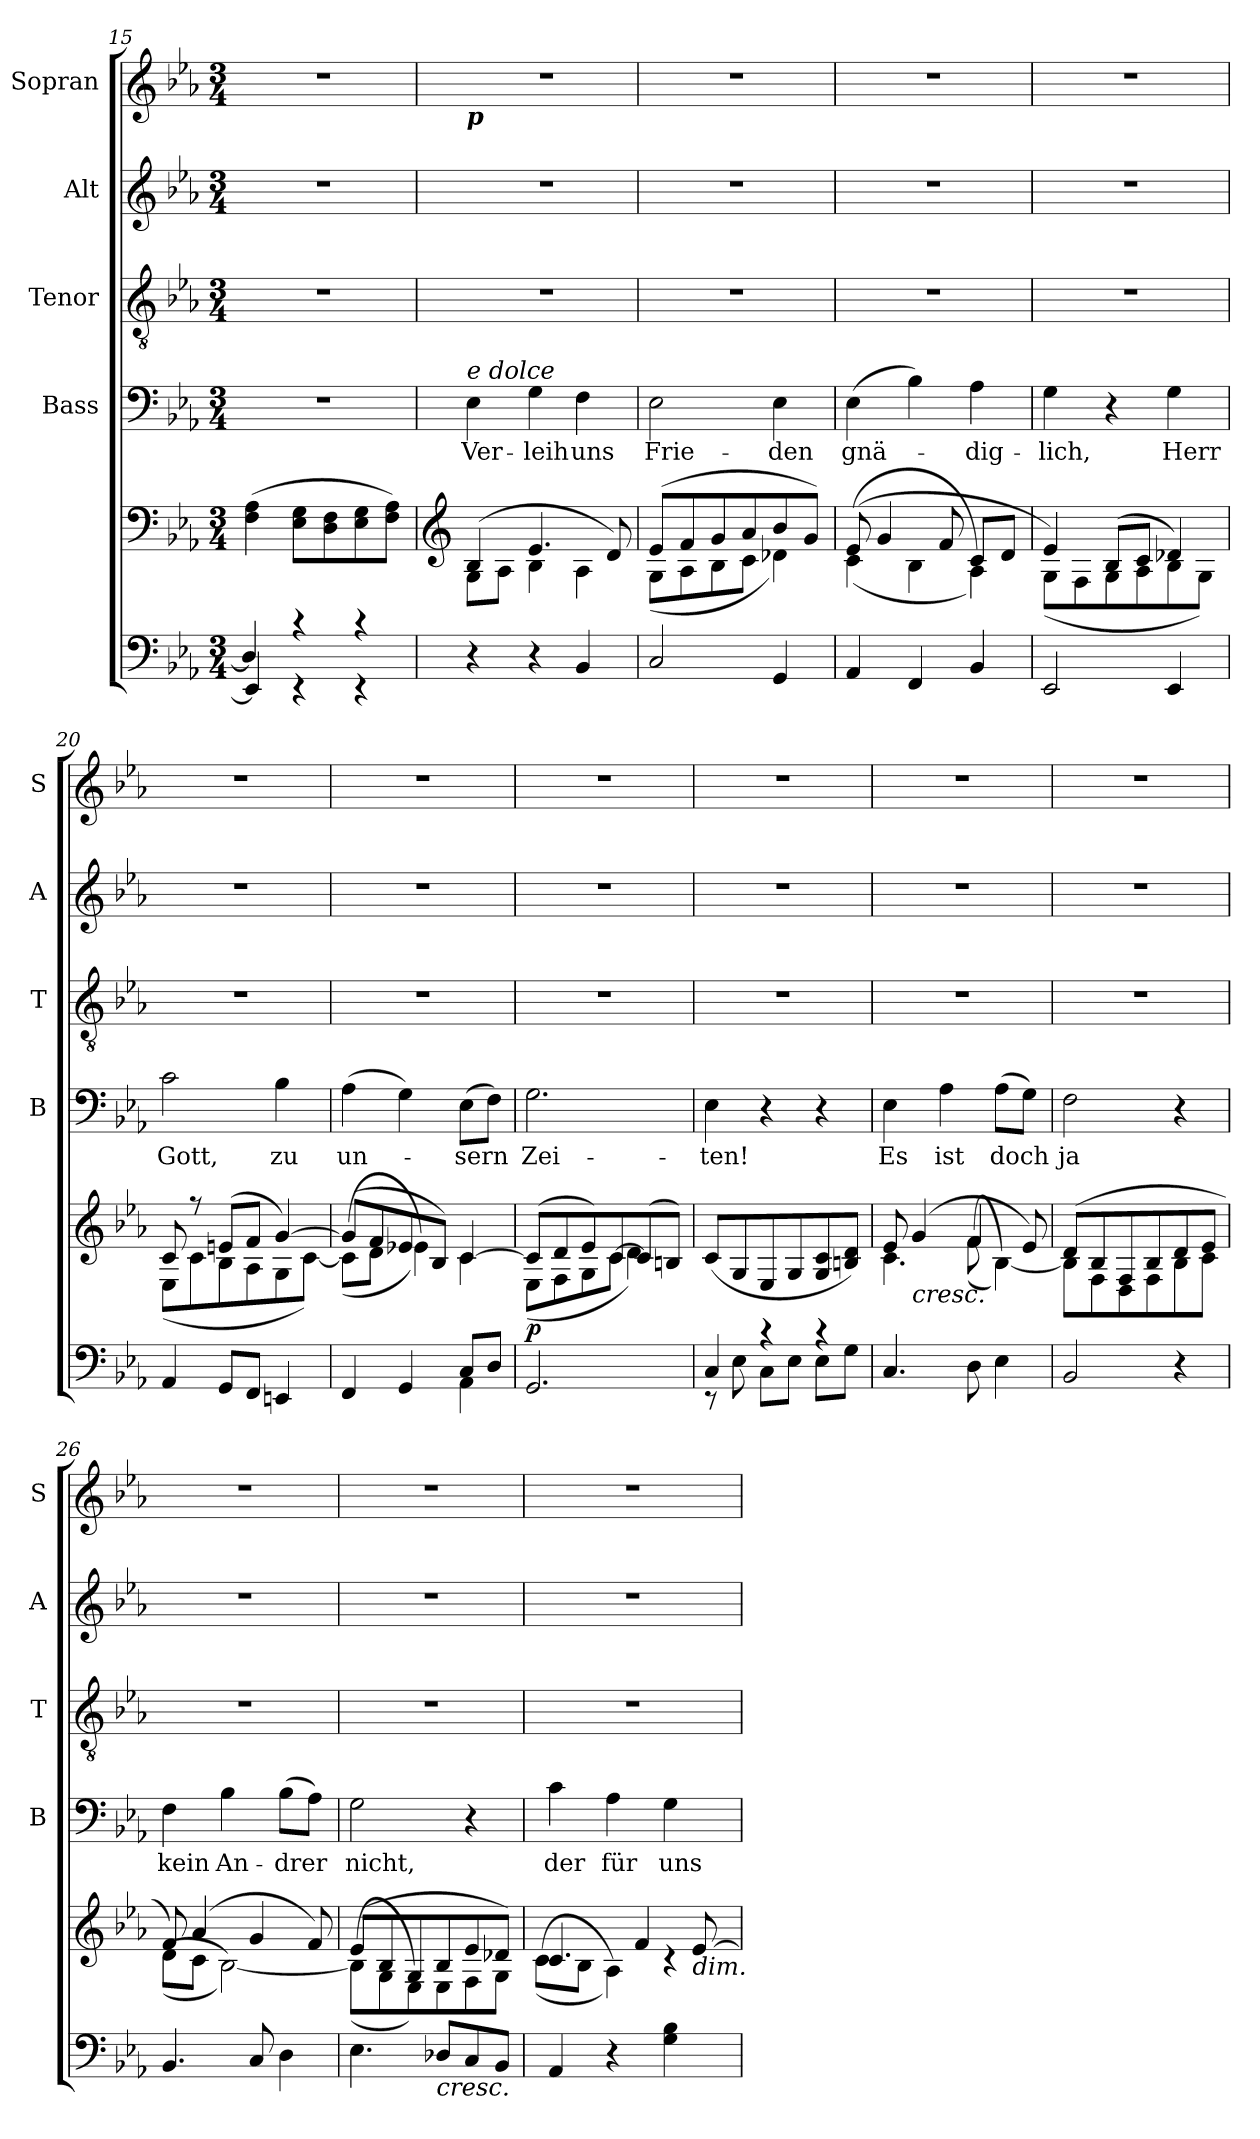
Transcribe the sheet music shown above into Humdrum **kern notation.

**kern	**kern	**dynam	**kern	**text	**kern	**kern	**kern
*part5	*part5	*part5	*part4	*part4	*part3	*part2	*part1
*staff6	*staff5	*staff5/6	*staff4	*staff4	*staff3	*staff2	*staff1
*	*	*	*I"Bass	*	*I"Tenor	*I"Alt	*I"Sopran
*	*	*	*I'B	*	*I'T	*I'A	*I'S
*clefF4	*clefF4	*	*clefF4	*	*clefGv2	*clefG2	*clefG2
*k[b-e-a-]	*k[b-e-a-]	*	*k[b-e-a-]	*	*k[b-e-a-]	*k[b-e-a-]	*k[b-e-a-]
*E-:	*E-:	*	*E-:	*	*E-:	*E-:	*E-:
*M3/4	*M3/4	*	*M3/4	*	*M3/4	*M3/4	*M3/4
=15	=15	=15	=15	=15	=15	=15	=15
*^	*	*	*	*	*	*	*
4EE-/]	4D/]	(>4F\ 4A-\	.	2.r	.	2.r	2.r	2.r
4rc	4rEE	8E-\ 8G\L	.	.	.	.	.	.
.	.	8D\ 8F\	.	.	.	.	.	.
4rc	4rEE	8E-\ 8G\	.	.	.	.	.	.
.	.	8F\ 8A-\J)	.	.	.	.	.	.
*v	*v	*	*	*	*	*	*	*
!!LO:LB:g=z
=16	=16	=16	=16	=16	=16	=16	=16
*	*clefG2	*	*	*	*	*	*
*	*^	*	*	*	*	*	*
!	!	!	!	!	!	!	!	!LO:TX:b:Bi:t=p
!	!	!	!	!LO:TX:a:i:t=e dolce	!	!	!	!
4r	(>4B-/	8G\L	.	4E-\	Ver-	2.r	2.r	2.r
.	.	8A-\J	.	.	.	.	.	.
4r	4.e-/	4B-\	.	4G\	-leih	.	.	.
4BB-/	.	4A-\	.	4F\	uns	.	.	.
.	8d/)	.	.	.	.	.	.	.
=17	=17	=17	=17	=17	=17	=17	=17	=17
2C/	(>8e-/L	(8G\L	.	2E-\	Frie-	2.r	2.r	2.r
.	8f/	8A-\	.	.	.	.	.	.
.	8g/	8B-\	.	.	.	.	.	.
.	8a-/	8c\J	.	.	.	.	.	.
4GG/	8b-/	4d-X\)	.	4E-\	-den	.	.	.
.	8g/J)	.	.	.	.	.	.	.
=18	=18	=18	=18	=18	=18	=18	=18	=18
4AA-/	(>8e-/	((4c\	.	(>4E-\	gnä-	2.r	2.r	2.r
.	4g/	.	.	.	.	.	.	.
4FF/	.	4B-\	.	4B-\)	.	.	.	.
.	8f/	.	.	.	.	.	.	.
4BB-/	8c/L	4A-\))	.	4A-\	-dig-	.	.	.
.	8d/J	.	.	.	.	.	.	.
=19	=19	=19	=19	=19	=19	=19	=19	=19
2EE-/	4e-/)	(8G\L	.	4G\	-lich,	2.r	2.r	2.r
.	.	8F\	.	.	.	.	.	.
.	(>8B-/L	8G\	.	4r	.	.	.	.
.	8c/J	8A-\	.	.	.	.	.	.
4EE-/	4d-X/)	8B-\	.	4G\	Herr	.	.	.
.	.	8G\J)	.	.	.	.	.	.
!!LO:PB:g=z
=20	=20	=20	=20	=20	=20	=20	=20	=20
4AA-/	8c/	(8E-\L	.	2c\	Gott,	2.r	2.r	2.r
.	8rff	8c\	.	.	.	.	.	.
8GG/L	(>8en/L	8B-\	.	.	.	.	.	.
8FF/J	8f/J	8A-\	.	.	.	.	.	.
4EEn/	[4g/)	8G\	.	4B-\	zu	.	.	.
.	.	[8c\J)	.	.	.	.	.	.
=21	=21	=21	=21	=21	=21	=21	=21	=21
*^	*	*	*	*	*	*	*	*
4FF/	2ryy	(>8g/L]	((8c\L]	.	(>4A-\	un-	2.r	2.r	2.r
.	.	8f/	8d\J	.	.	.	.	.	.
4GG/	.	8e-X/	4e-\))	.	4G\)	.	.	.	.
.	.	8B-/J)	.	.	.	.	.	.	.
4AA-\	8C/L	[4c/	4c\	.	(>8E-\L	-sern	.	.	.
.	8D/J	.	.	.	8F\J)	.	.	.	.
=22	=22	=22	=22	=22	=22	=22	=22	=22	=22
!	!	!	!	!LO:DY:b	!	!	!	!	!
*v	*v	*	*	*	*	*	*	*	*
2.GG/	(>8c/L]	(8E-\L	p	2.G\	Zei-	2.r	2.r	2.r
.	8d/	8F\	.	.	.	.	.	.
.	8e-/)	8G\	.	.	.	.	.	.
.	[8c/	8c\J	.	.	.	.	.	.
.	(>8c/]	4d\)	.	.	.	.	.	.
.	8Bn/J)	.	.	.	.	.	.	.
*	*v	*v	*	*	*	*	*	*
=23	=23	=23	=23	=23	=23	=23	=23
*^	*	*	*	*	*	*	*
4C/	8rEE	(>8c/L	.	4E-\	-ten!	2.r	2.r	2.r
.	8E-\	8G/	.	.	.	.	.	.
4rc	8C\L	8E-/	.	4r	.	.	.	.
.	8E-\J	8G/	.	.	.	.	.	.
4rc	8E-\L	8G/ 8c/	.	4r	.	.	.	.
.	8G\J	8Bn/ 8d/J)	.	.	.	.	.	.
*v	*v	*	*	*	*	*	*	*
!!LO:LB:g=z
=24	=24	=24	=24	=24	=24	=24	=24
*	*^	*	*	*	*	*	*
4.C/	8e-/	4.c\	.	4E-\	Es	2.r	2.r	2.r
!	!LO:TX:b:i:t=cresc.	!	!	!	!	!	!	!
.	(>4g/	.	.	.	.	.	.	.
.	.	.	.	4A-\	ist	.	.	.
8D\	4f/	((8f\	.	.	.	.	.	.
4E-\	.	[4B-\))	.	(>8A-\L	doch	.	.	.
.	8e-/)	.	.	8G\J)	.	.	.	.
=25	=25	=25	=25	=25	=25	=25	=25	=25
2BB-/	(>8d/L	8B-\L]	.	2F\	ja	2.r	2.r	2.r
.	8B-/	8F\	.	.	.	.	.	.
.	8F/	8D\	.	.	.	.	.	.
.	8B-/	8F\	.	.	.	.	.	.
4r	8d/	8B-\	.	4r	.	.	.	.
.	8e-/J	8c\J	.	.	.	.	.	.
=26	=26	=26	=26	=26	=26	=26	=26	=26
4.BB-/	8f/)	((8d\L	.	4F\	kein	2.r	2.r	2.r
.	(>4a-/	8c\J	.	.	.	.	.	.
.	.	[2B-\))	.	4B-\	An-	.	.	.
8C/	4g/	.	.	.	.	.	.	.
4D\	.	.	.	(>8B-\L	-drer	.	.	.
.	8f/)	.	.	8A-\J)	.	.	.	.
=27	=27	=27	=27	=27	=27	=27	=27	=27
4.E-\	(>8e-/L	((8B-\L]	.	2G\	nicht,	2.r	2.r	2.r
.	8B-/	8G\	.	.	.	.	.	.
.	8G/	8E-\))	.	.	.	.	.	.
!LO:TX:b:i:t=cresc.	!	!	!	!	!	!	!	!
8D-X/L	8B-/	8E-\	.	.	.	.	.	.
8C/	8e-/	8F\	.	4r	.	.	.	.
8BB-/J	8d-X/J)	8G\J	.	.	.	.	.	.
!!LO:PB:g=z
=28	=28	=28	=28	=28	=28	=28	=28	=28
4AA-/	4.c/	((8c\L	.	4c\	der	2.r	2.r	2.r
.	.	8B-\J	.	.	.	.	.	.
4r	.	4A-\))	.	4A-\	für	.	.	.
.	4f/	.	.	.	.	.	.	.
4G\ 4B-\	.	4rc	.	4G\	uns	.	.	.
!	!LO:TX:b:i:t=dim.	!	!	!	!	!	!	!
.	[8e-/	.	.	.	.	.	.	.
*	*v	*v	*	*	*	*	*	*
=	=	=	=	=	=	=	=
*-	*-	*-	*-	*-	*-	*-	*-
